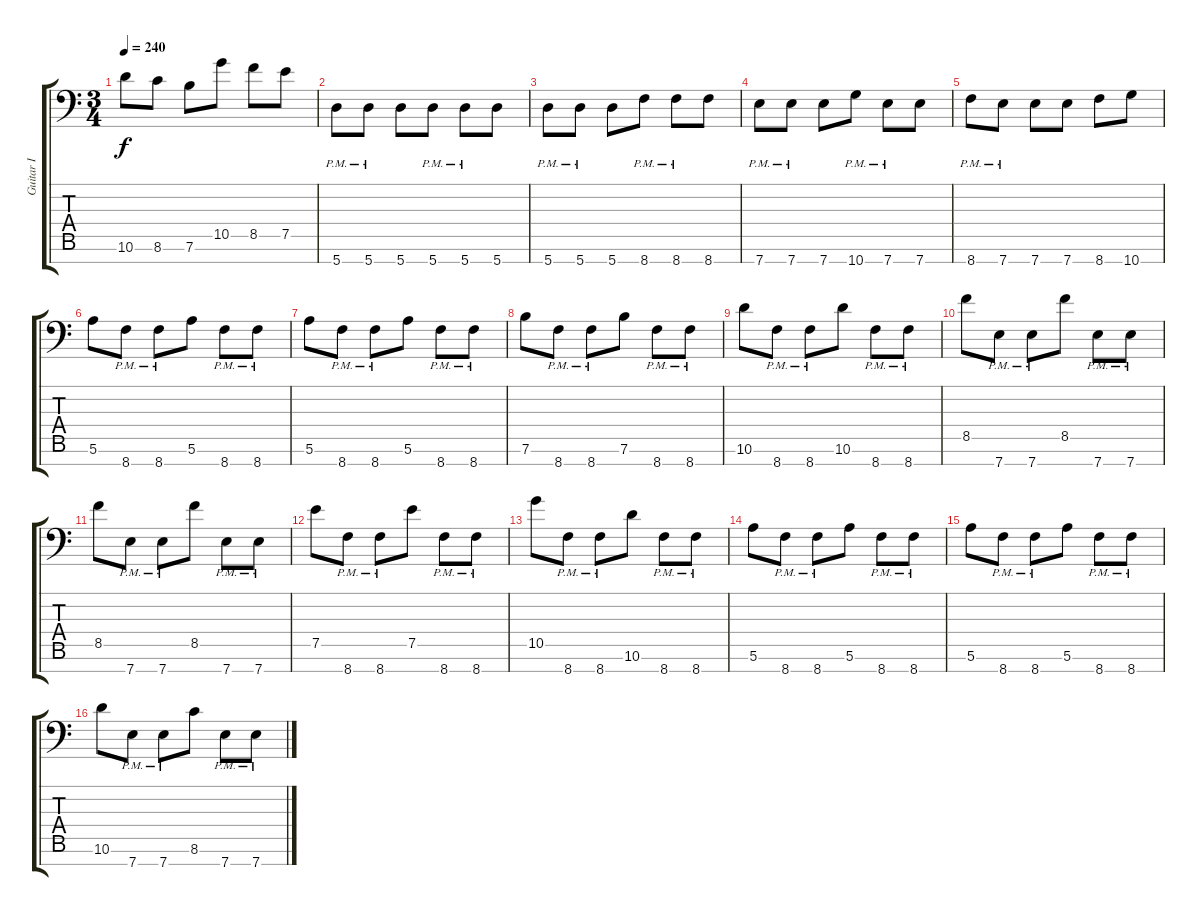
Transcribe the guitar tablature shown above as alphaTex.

\track ("Guitar I" "Guitar I") {instrument distortionguitar}
\staff {score tabs}
\tuning (E4 B3 G3 D3 A2 E2 A1) {hide}
\ts (3 4)
\tempo 240
\clef f4
\ks c
10.6.8{dy f} 8.6.8 7.6.8 10.5.8 8.5.8 7.5.8 |
5.7{pm}.8 5.7{pm}.8 5.7.8 5.7{pm}.8 5.7{pm}.8 5.7.8 |
5.7{pm}.8 5.7{pm}.8 5.7.8 8.7{pm}.8 8.7{pm}.8 8.7.8 |
7.7{pm}.8 7.7{pm}.8 7.7.8 10.7{pm}.8 7.7{pm}.8 7.7.8 |
8.7{pm}.8 7.7{pm}.8 7.7.8 7.7.8 8.7.8 10.7.8 |
5.6.8 8.7{pm}.8 8.7{pm}.8 5.6.8 8.7{pm}.8 8.7{pm}.8 |
5.6.8 8.7{pm}.8 8.7{pm}.8 5.6.8 8.7{pm}.8 8.7{pm}.8 |
7.6.8 8.7{pm}.8 8.7{pm}.8 7.6.8 8.7{pm}.8 8.7{pm}.8 |
10.6.8 8.7{pm}.8 8.7{pm}.8 10.6.8 8.7{pm}.8 8.7{pm}.8 |
8.5.8 7.7{pm}.8 7.7{pm}.8 8.5.8 7.7{pm}.8 7.7{pm}.8 |
8.5.8 7.7{pm}.8 7.7{pm}.8 8.5.8 7.7{pm}.8 7.7{pm}.8 |
7.5.8 8.7{pm}.8 8.7{pm}.8 7.5.8 8.7{pm}.8 8.7{pm}.8 |
10.5.8 8.7{pm}.8 8.7{pm}.8 10.6.8 8.7{pm}.8 8.7{pm}.8 |
5.6.8 8.7{pm}.8 8.7{pm}.8 5.6.8 8.7{pm}.8 8.7{pm}.8 |
5.6.8 8.7{pm}.8 8.7{pm}.8 5.6.8 8.7{pm}.8 8.7{pm}.8 |
10.6.8 7.7{pm}.8 7.7{pm}.8 8.6.8 7.7{pm}.8 7.7{pm}.8
